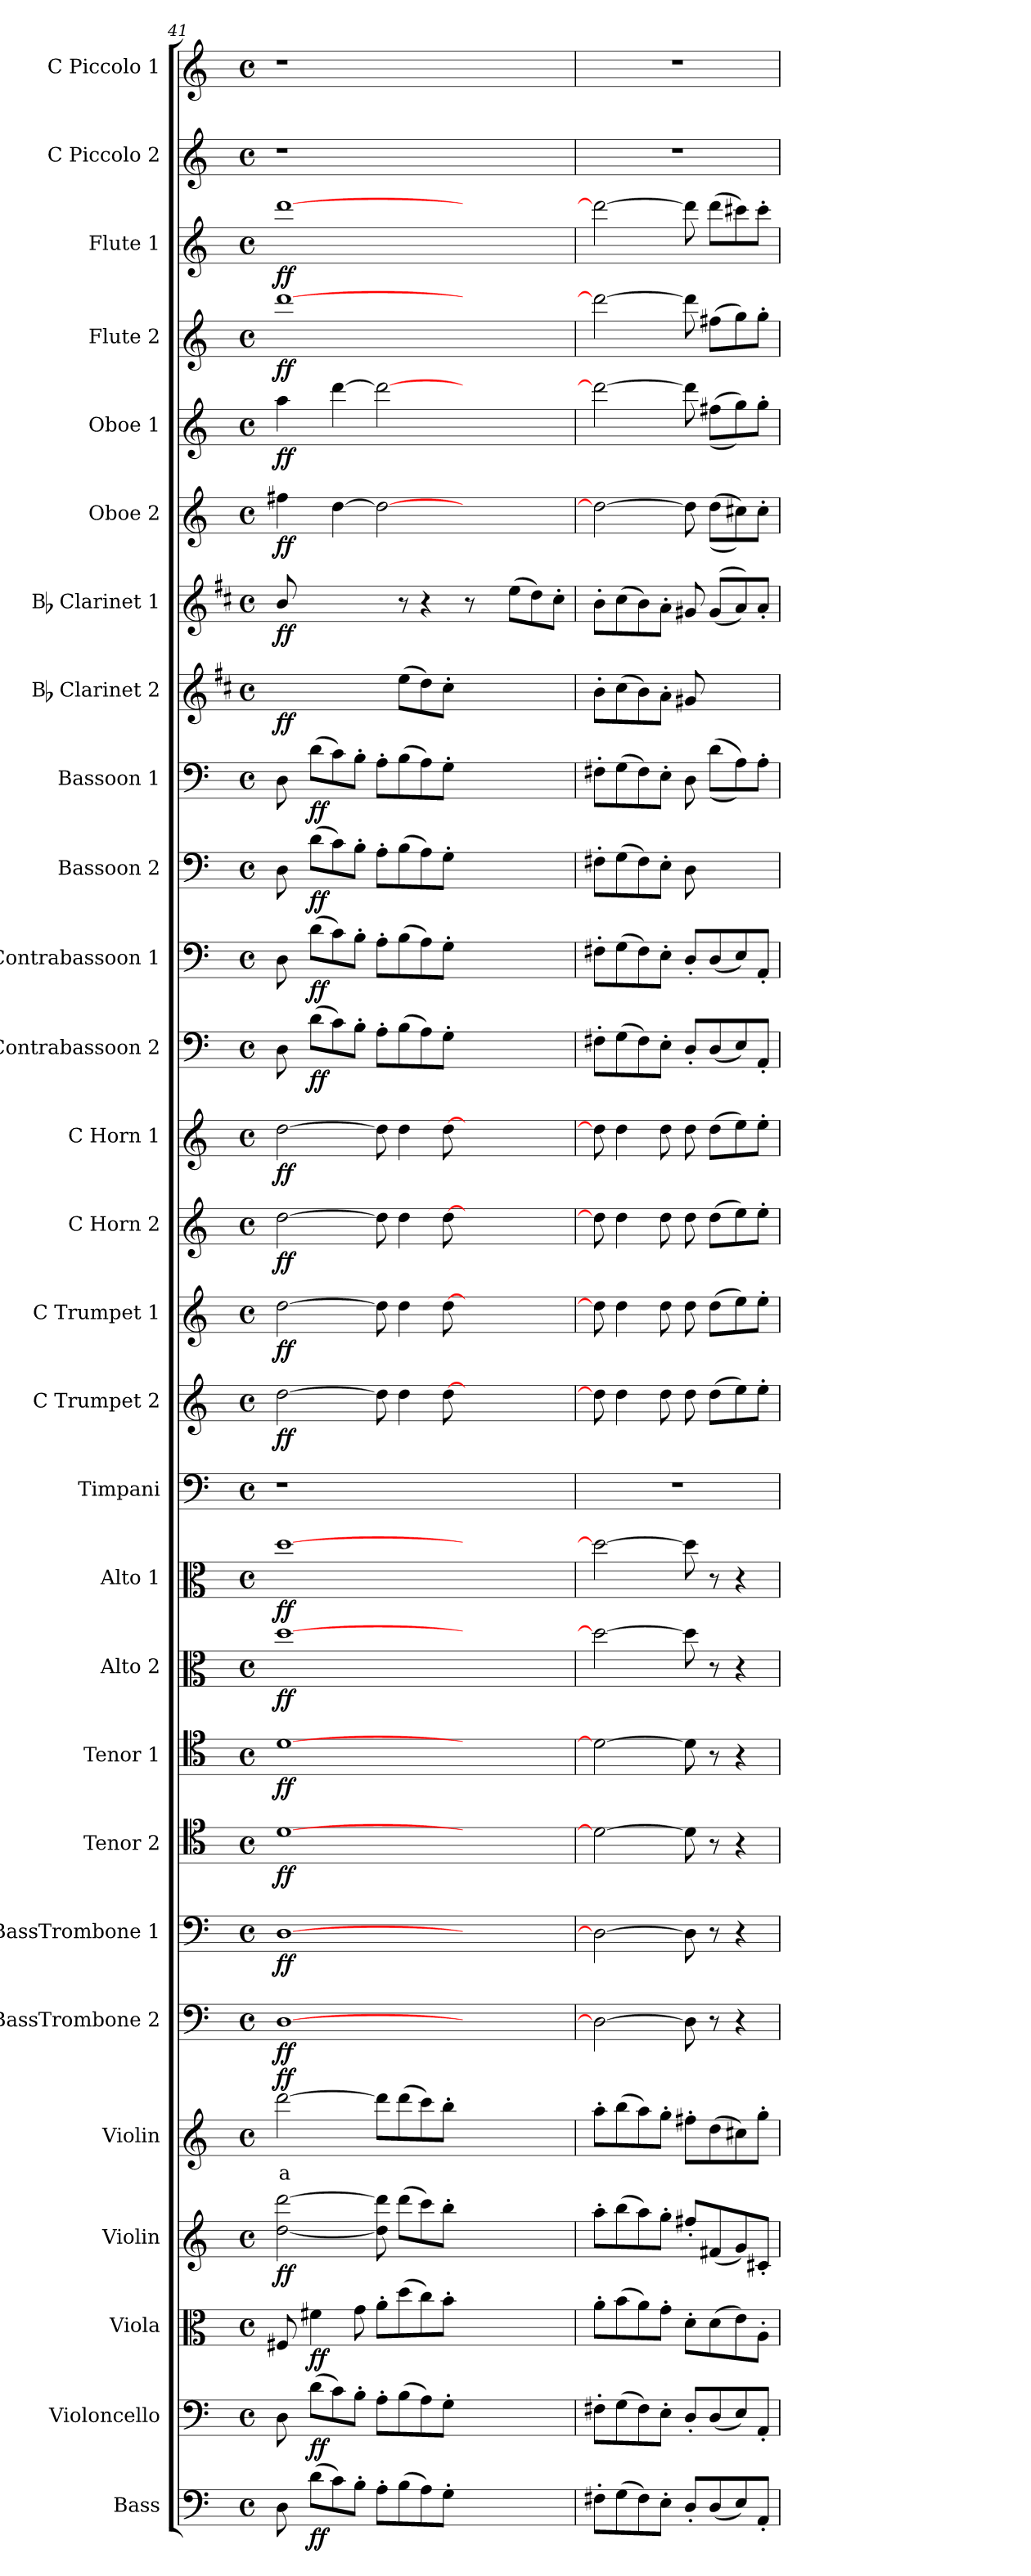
**kern	**dynam	**kern	**dynam	**kern	**dynam	**kern	**dynam	**kern	**text	**dynam	**kern	**dynam	**kern	**dynam	**kern	**dynam	**kern	**dynam	**kern	**dynam	**kern	**dynam	**kern	**kern	**dynam	**kern	**dynam	**kern	**dynam	**kern	**dynam	**kern	**dynam	**kern	**dynam	**kern	**dynam	**kern	**dynam	**kern	**dynam	**kern	**dynam	**kern	**dynam	**kern	**dynam	**kern	**dynam	**kern	**dynam	**kern	**kern
*part28	*part28	*part27	*part27	*part26	*part26	*part25	*part25	*part24	*part24	*part24	*part23	*part23	*part22	*part22	*part21	*part21	*part20	*part20	*part19	*part19	*part18	*part18	*part17	*part16	*part16	*part15	*part15	*part14	*part14	*part13	*part13	*part12	*part12	*part11	*part11	*part10	*part10	*part9	*part9	*part8	*part8	*part7	*part7	*part6	*part6	*part5	*part5	*part4	*part4	*part3	*part3	*part2	*part1
*staff28	*staff28	*staff27	*staff27	*staff26	*staff26	*staff25	*staff25	*staff24	*staff24	*staff24	*staff23	*staff23	*staff22	*staff22	*staff21	*staff21	*staff20	*staff20	*staff19	*staff19	*staff18	*staff18	*staff17	*staff16	*staff16	*staff15	*staff15	*staff14	*staff14	*staff13	*staff13	*staff12	*staff12	*staff11	*staff11	*staff10	*staff10	*staff9	*staff9	*staff8	*staff8	*staff7	*staff7	*staff6	*staff6	*staff5	*staff5	*staff4	*staff4	*staff3	*staff3	*staff2	*staff1
*I"Bass	*	*I"Violoncello	*	*I"Viola	*	*I"Violin	*	*I"Violin	*	*	*I"BassTrombone 2	*	*I"BassTrombone 1	*	*I"Tenor 2	*	*I"Tenor 1	*	*I"Alto 2	*	*I"Alto 1	*	*I"Timpani	*I"C Trumpet 2	*	*I"C Trumpet 1	*	*I"C Horn 2	*	*I"C Horn 1	*	*I"Contrabassoon 2	*	*I"Contrabassoon 1	*	*I"Bassoon 2	*	*I"Bassoon 1	*	*I"Bb Clarinet 2	*	*I"Bb Clarinet 1	*	*I"Oboe 2	*	*I"Oboe 1	*	*I"Flute 2	*	*I"Flute 1	*	*I"C Piccolo 2	*I"C Piccolo 1
*I'B	*	*I'Vc	*	*I'Vla	*	*I'Vln	*	*I'Vln	*	*	*I'BTrb 2	*	*I'BTrb 1	*	*I'T 2	*	*I'T 1	*	*I'A 2	*	*I'A 1	*	*I'Timp	*I'Tpt 2	*	*I'Tpt 1	*	*I'Hn 2	*	*I'Hn 1	*	*I'C Bsn 2	*	*I'C Bsn 1	*	*I'Bsn 2	*	*I'Bsn 1	*	*I'Cl 2	*	*I'Cl 1	*	*I'Ob 2	*	*I'Ob 1	*	*I'Fl 2	*	*I'Fl 1	*	*I'Picc 2	*I'Picc 1
*clefF4	*	*clefF4	*	*clefC3	*	*clefG2	*	*clefG2	*	*	*clefF4	*	*clefF4	*	*clefC4	*	*clefC4	*	*clefC3	*	*clefC3	*	*clefF4	*clefG2	*	*clefG2	*	*clefG2	*	*clefG2	*	*clefF4	*	*clefF4	*	*clefF4	*	*clefF4	*	*clefG2	*	*clefG2	*	*clefG2	*	*clefG2	*	*clefG2	*	*clefG2	*	*clefG2	*clefG2
*ITrd7c12	*	*	*	*	*	*	*	*	*	*	*	*	*	*	*	*	*	*	*	*	*	*	*	*	*	*	*	*ITrd7c12	*	*ITrd7c12	*	*ITrd7c12	*	*ITrd7c12	*	*	*	*	*	*ITrd1c2	*	*ITrd1c2	*	*	*	*	*	*	*	*	*	*ITrd-7c-12	*ITrd-7c-12
*k[]	*	*k[]	*	*k[]	*	*k[]	*	*k[]	*	*	*k[]	*	*k[]	*	*k[]	*	*k[]	*	*k[]	*	*k[]	*	*k[]	*k[]	*	*k[]	*	*k[]	*	*k[]	*	*k[]	*	*k[]	*	*k[]	*	*k[]	*	*k[]	*	*k[]	*	*k[]	*	*k[]	*	*k[]	*	*k[]	*	*k[]	*k[]
*M4/4	*	*M4/4	*	*M4/4	*	*M4/4	*	*M4/4	*	*	*M4/4	*	*M4/4	*	*M4/4	*	*M4/4	*	*M4/4	*	*M4/4	*	*M4/4	*M4/4	*	*M4/4	*	*M4/4	*	*M4/4	*	*M4/4	*	*M4/4	*	*M4/4	*	*M4/4	*	*M4/4	*	*M4/4	*	*M4/4	*	*M4/4	*	*M4/4	*	*M4/4	*	*M4/4	*M4/4
*met(c)	*	*met(c)	*	*met(c)	*	*met(c)	*	*met(c)	*	*	*met(c)	*	*met(c)	*	*met(c)	*	*met(c)	*	*met(c)	*	*met(c)	*	*met(c)	*met(c)	*	*met(c)	*	*met(c)	*	*met(c)	*	*met(c)	*	*met(c)	*	*met(c)	*	*met(c)	*	*met(c)	*	*met(c)	*	*met(c)	*	*met(c)	*	*met(c)	*	*met(c)	*	*met(c)	*met(c)
=41	=41	=41	=41	=41	=41	=41	=41	=41	=41	=41	=41	=41	=41	=41	=41	=41	=41	=41	=41	=41	=41	=41	=41	=41	=41	=41	=41	=41	=41	=41	=41	=41	=41	=41	=41	=41	=41	=41	=41	=41	=41	=41	=41	=41	=41	=41	=41	=41	=41	=41	=41	=41	=41
!	!	!	!	!	!	!	!LO:DY:b	!	!LO:LY:b	!LO:DY:b	!	!LO:DY:b	!	!LO:DY:b	!	!LO:DY:b	!	!LO:DY:b	!	!LO:DY:b	!	!LO:DY:b	!	!	!LO:DY:b	!	!LO:DY:b	!	!LO:DY:b	!	!LO:DY:b	!	!	!	!	!	!	!	!	!	!LO:DY:b	!	!LO:DY:b	!	!LO:DY:b	!	!LO:DY:b	!	!LO:DY:b	!	!LO:DY:b	!	!
8DD	.	8D	.	8F#X	.	[2dd\ [2ddd\	ff	[2ddd	a	ff	[1D	ff	[1D	ff	[1d	ff	[1d	ff	[1dd	ff	[1dd	ff	1r	[2dd	ff	[2dd	ff	[2d	ff	[2d	ff	8DD	.	8DD	.	8D	.	8D	.	2ryy	ff	8a/	ff	4ff#X\	ff	4aa\	ff	[1ddd	ff	[1ddd	ff	1r	1r
!	!LO:DY:b	!	!LO:DY:b	!	!LO:DY:b	!	!	!	!	!	!	!	!	!	!	!	!	!	!	!	!	!	!	!	!	!	!	!	!	!	!	!	!LO:DY:b	!	!LO:DY:b	!	!LO:DY:b	!	!LO:DY:b	!	!	!	!	!	!	!	!	!	!	!	!	!	!
(8DL	ff	(8dL	ff	4f#X	ff	.	.	.	.	.	.	.	.	.	.	.	.	.	.	.	.	.	.	.	.	.	.	.	.	.	.	(8DL	ff	(8DL	ff	(8dL	ff	(8dL	ff	.	.	2ryy	.	.	.	.	.	.	.	.	.	.	.
8C)	.	8c)	.	.	.	.	.	.	.	.	.	.	.	.	.	.	.	.	.	.	.	.	.	.	.	.	.	.	.	.	.	8C)	.	8C)	.	8c)	.	8c)	.	.	.	.	.	[4dd\	.	[4ddd\	.	.	.	.	.	.	.
8BB'J	.	8B'J	.	8g	.	.	.	.	.	.	.	.	.	.	.	.	.	.	.	.	.	.	.	.	.	.	.	.	.	.	.	8BB'J	.	8BB'J	.	8B'J	.	8B'J	.	.	.	.	.	.	.	.	.	.	.	.	.	.	.
8AA'L	.	8A'L	.	8a'L	.	8dd\] 8ddd\]	.	8dddL]	.	.	.	.	.	.	.	.	.	.	.	.	.	.	.	8dd]	.	8dd]	.	8d]	.	8d]	.	8AA'L	.	8AA'L	.	8A'L	.	8A'L	.	8ryy	.	.	.	2dd\_	.	2ddd\_	.	.	.	.	.	.	.
(8BB	.	(8B	.	(8dd	.	(8dddL	.	(8ddd	.	.	.	.	.	.	.	.	.	.	.	.	.	.	.	4dd	.	4dd	.	4d	.	4d	.	(8BB	.	(8BB	.	(8B	.	(8B	.	(8ddL	.	8r	.	.	.	.	.	.	.	.	.	.	.
8AA)	.	8A)	.	8cc)	.	8ccc)	.	8ccc)	.	.	.	.	.	.	.	.	.	.	.	.	.	.	.	.	.	.	.	.	.	.	.	8AA)	.	8AA)	.	8A)	.	8A)	.	8cc)	.	4r	.	.	.	.	.	.	.	.	.	.	.
8GG'J	.	8G'J	.	8b'J	.	8bb'J	.	8bb'J	.	.	.	.	.	.	.	.	.	.	.	.	.	.	.	[8dd	.	[8dd	.	[8d	.	[8d	.	8GG'J	.	8GG'J	.	8G'J	.	8G'J	.	8b'J	.	.	.	.	.	.	.	.	.	.	.	.	.
2ryy	.	2ryy	.	2ryy	.	2ryy	.	2ryy	.	.	2ryy	.	2ryy	.	2ryy	.	2ryy	.	2ryy	.	2ryy	.	2ryy	2ryy	.	2ryy	.	2ryy	.	2ryy	.	2ryy	.	2ryy	.	2ryy	.	2ryy	.	2ryy	.	8r	.	2ryy	.	2ryy	.	2ryy	.	2ryy	.	2ryy	2ryy
.	.	.	.	.	.	.	.	.	.	.	.	.	.	.	.	.	.	.	.	.	.	.	.	.	.	.	.	.	.	.	.	.	.	.	.	.	.	.	.	.	.	8ryy	.	.	.	.	.	.	.	.	.	.	.
.	.	.	.	.	.	.	.	.	.	.	.	.	.	.	.	.	.	.	.	.	.	.	.	.	.	.	.	.	.	.	.	.	.	.	.	.	.	.	.	.	.	(8ddL	.	.	.	.	.	.	.	.	.	.	.
.	.	.	.	.	.	.	.	.	.	.	.	.	.	.	.	.	.	.	.	.	.	.	.	.	.	.	.	.	.	.	.	.	.	.	.	.	.	.	.	.	.	8cc)	.	.	.	.	.	.	.	.	.	.	.
8ryy	.	8ryy	.	8ryy	.	8ryy	.	8ryy	.	.	8ryy	.	8ryy	.	8ryy	.	8ryy	.	8ryy	.	8ryy	.	8ryy	8ryy	.	8ryy	.	8ryy	.	8ryy	.	8ryy	.	8ryy	.	8ryy	.	8ryy	.	8ryy	.	8b'J	.	8ryy	.	8ryy	.	8ryy	.	8ryy	.	8ryy	8ryy
=42	=42	=42	=42	=42	=42	=42	=42	=42	=42	=42	=42	=42	=42	=42	=42	=42	=42	=42	=42	=42	=42	=42	=42	=42	=42	=42	=42	=42	=42	=42	=42	=42	=42	=42	=42	=42	=42	=42	=42	=42	=42	=42	=42	=42	=42	=42	=42	=42	=42	=42	=42	=42	=42
8FF#X'L	.	8F#X'L	.	8a'L	.	8aa'L	.	8aa'L	.	.	2D_	.	2D_	.	2d_	.	2d_	.	2dd_	.	2dd_	.	1r	8dd]	.	8dd]	.	8d]	.	8d]	.	8FF#X'L	.	8FF#X'L	.	8F#'L	.	8F#X'L	.	8a'L	.	8a'L	.	2dd\_	.	2ddd\_	.	2ddd_	.	2ddd_	.	1r	1r
(8GG	.	(8G	.	(8b	.	(8bb	.	(8bb	.	.	.	.	.	.	.	.	.	.	.	.	.	.	.	4dd	.	4dd	.	4d	.	4d	.	(8GG	.	(8GG	.	(8G	.	(8G	.	(8b	.	(8b	.	.	.	.	.	.	.	.	.	.	.
8FF#)	.	8F#)	.	8a)	.	8aa)	.	8aa)	.	.	.	.	.	.	.	.	.	.	.	.	.	.	.	.	.	.	.	.	.	.	.	8FF#)	.	8FF#)	.	8F#)	.	8F#)	.	8a)	.	8a)	.	.	.	.	.	.	.	.	.	.	.
8EE'J	.	8E'J	.	8g'J	.	8gg'J	.	8gg'J	.	.	.	.	.	.	.	.	.	.	.	.	.	.	.	8dd	.	8dd	.	8d	.	8d	.	8EE'J	.	8EE'J	.	8E'J	.	8E'J	.	8g'J	.	8g'J	.	.	.	.	.	.	.	.	.	.	.
8DD'L	.	8D'L	.	8d'L	.	8ff#X'L	.	8ff#X'L	.	.	8D]	.	8D]	.	8d]	.	8d]	.	8dd]	.	8dd]	.	.	8dd	.	8dd	.	8d	.	8d	.	8DD'L	.	8DD'L	.	8D	.	8D	.	8f#X	.	8f#X	.	8dd\]	.	8ddd\]	.	8ddd]	.	8ddd]	.	.	.
(8DD	.	(8D	.	(8d	.	(8f#X	.	(8dd	.	.	8r	.	8r	.	8r	.	8r	.	8r	.	8r	.	.	(8ddL	.	(8ddL	.	(8dL	.	(8dL	.	(8DD	.	(8DD	.	4.ryy	.	((8d\L	.	4.ryy	.	((8f#/L	.	((8dd\L	.	((8ff#X\L	.	(8ff#XL	.	(8dddL	.	.	.
8EE)	.	8E)	.	8e)	.	8g)	.	8cc#X)	.	.	4r	.	4r	.	4r	.	4r	.	4r	.	4r	.	.	8ee)	.	8ee)	.	8e)	.	8e)	.	8EE)	.	8EE)	.	.	.	8A\))	.	.	.	8g/))	.	8cc#X\))	.	8gg\))	.	8gg)	.	8ccc#X)	.	.	.
8AAA'J	.	8AA'J	.	8A'J	.	8c#X'J	.	8gg'J	.	.	.	.	.	.	.	.	.	.	.	.	.	.	.	8ee'J	.	8ee'J	.	8e'J	.	8e'J	.	8AAA'J	.	8AAA'J	.	.	.	8A'\J	.	.	.	8g'/J	.	8cc#'\J	.	8gg'\J	.	8gg'J	.	8ccc#'J	.	.	.
=	=	=	=	=	=	=	=	=	=	=	=	=	=	=	=	=	=	=	=	=	=	=	=	=	=	=	=	=	=	=	=	=	=	=	=	=	=	=	=	=	=	=	=	=	=	=	=	=	=	=	=	=	=
*-	*-	*-	*-	*-	*-	*-	*-	*-	*-	*-	*-	*-	*-	*-	*-	*-	*-	*-	*-	*-	*-	*-	*-	*-	*-	*-	*-	*-	*-	*-	*-	*-	*-	*-	*-	*-	*-	*-	*-	*-	*-	*-	*-	*-	*-	*-	*-	*-	*-	*-	*-	*-	*-
